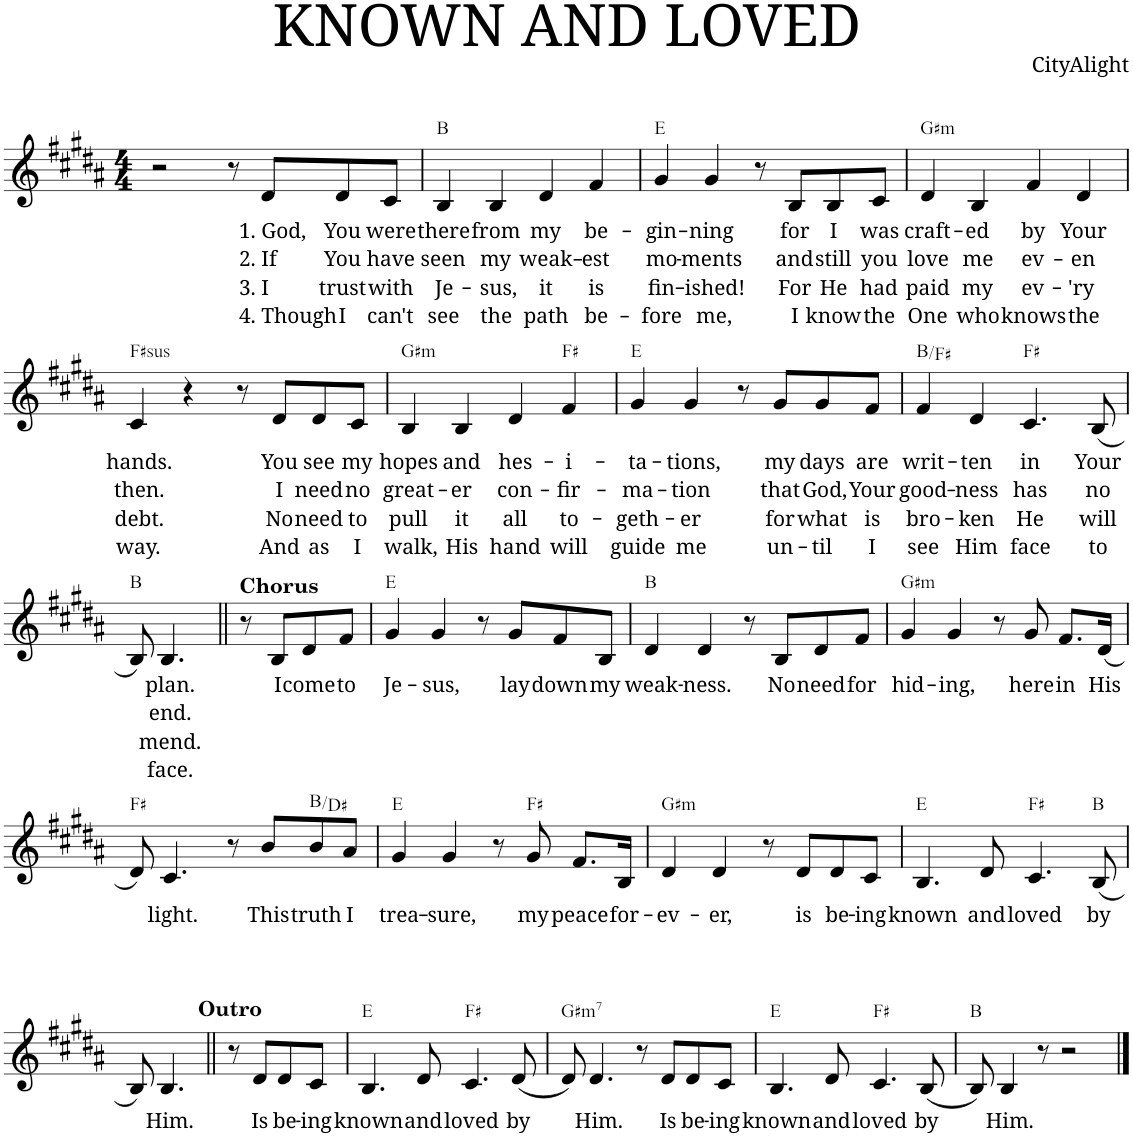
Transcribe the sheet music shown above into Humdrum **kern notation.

**kern	**text	**text	**text	**text	**harte
*part1	*part1	*part1	*part1	*part1	*part1
*staff1	*staff1	*staff1	*staff1	*staff1	*
*I"Piano	*	*	*	*	*
*I'Pno.	*	*	*	*	*
*clefG2	*	*	*	*	*
*k[f#c#g#d#a#]	*	*	*	*	*
*M4/4	*	*	*	*	*
=1	=1	=1	=1	=1	=1
2r	.	.	.	.	.
8r	.	.	.	.	.
!	!LO:LY:b	!LO:LY:b	!LO:LY:b	!LO:LY:b	!
8d#/L	1. God,	2. If	3. I	4. Though	.
!	!LO:LY:b	!LO:LY:b	!LO:LY:b	!LO:LY:b	!
8d#/	You	You	trust	I	.
!	!LO:LY:b	!LO:LY:b	!LO:LY:b	!LO:LY:b	!
8c#/J	were	have	with	can't	.
=2	=2	=2	=2	=2	=2
!	!LO:LY:b	!LO:LY:b	!LO:LY:b	!LO:LY:b	!
4B/	there	seen	Je-	see	B:maj
!	!LO:LY:b	!LO:LY:b	!LO:LY:b	!LO:LY:b	!
4B/	from	my	-sus,	the	.
!	!LO:LY:b	!LO:LY:b	!LO:LY:b	!LO:LY:b	!
4d#/	my	weak-	it	path	.
!	!LO:LY:b	!LO:LY:b	!LO:LY:b	!LO:LY:b	!
4f#/	be-	-est	is	be-	.
=3	=3	=3	=3	=3	=3
!	!LO:LY:b	!LO:LY:b	!LO:LY:b	!LO:LY:b	!
4g#/	-gin-	mo-	fin-	-fore	E:maj
!	!LO:LY:b	!LO:LY:b	!LO:LY:b	!LO:LY:b	!
4g#/	-ning	-ments	-ished!	me,	.
8r	.	.	.	.	.
!	!LO:LY:b	!LO:LY:b	!LO:LY:b	!LO:LY:b	!
8B/L	for	and	For	I	.
!	!LO:LY:b	!LO:LY:b	!LO:LY:b	!LO:LY:b	!
8B/	I	still	He	know	.
!	!LO:LY:b	!LO:LY:b	!LO:LY:b	!LO:LY:b	!
8c#/J	was	you	had	the	.
=4	=4	=4	=4	=4	=4
!	!LO:LY:b	!LO:LY:b	!LO:LY:b	!LO:LY:b	!LO:H:kt=m
4d#/	craft-	love	paid	One	G#:min
!	!LO:LY:b	!LO:LY:b	!LO:LY:b	!LO:LY:b	!
4B/	-ed	me	my	who	.
!	!LO:LY:b	!LO:LY:b	!LO:LY:b	!LO:LY:b	!
4f#/	by	ev-	ev-	knows	.
!	!LO:LY:b	!LO:LY:b	!LO:LY:b	!LO:LY:b	!
4d#/	Your	-en	-'ry	the	.
!!LO:LB:g=z
=5	=5	=5	=5	=5	=5
!	!LO:LY:b	!LO:LY:b	!LO:LY:b	!LO:LY:b	!LO:H:kt=sus
4c#/	hands.	then.	debt.	way.	F#:sus4
4r	.	.	.	.	.
8r	.	.	.	.	.
!	!LO:LY:b	!LO:LY:b	!LO:LY:b	!LO:LY:b	!
8d#/L	You	I	No	And	.
!	!LO:LY:b	!LO:LY:b	!LO:LY:b	!LO:LY:b	!
8d#/	see	need	need	as	.
!	!LO:LY:b	!LO:LY:b	!LO:LY:b	!LO:LY:b	!
8c#/J	my	no	to	I	.
=6	=6	=6	=6	=6	=6
!	!LO:LY:b	!LO:LY:b	!LO:LY:b	!LO:LY:b	!LO:H:kt=m
4B/	hopes	great-	pull	walk,	G#:min
!	!LO:LY:b	!LO:LY:b	!LO:LY:b	!LO:LY:b	!
4B/	and	-er	it	His	.
!	!LO:LY:b	!LO:LY:b	!LO:LY:b	!LO:LY:b	!
4d#/	hes-	con-	all	hand	.
!	!LO:LY:b	!LO:LY:b	!LO:LY:b	!LO:LY:b	!
4f#/	-i-	-fir-	to-	will	F#:maj
=7	=7	=7	=7	=7	=7
!	!LO:LY:b	!LO:LY:b	!LO:LY:b	!LO:LY:b	!
4g#/	-ta-	-ma-	-geth-	guide	E:maj
!	!LO:LY:b	!LO:LY:b	!LO:LY:b	!LO:LY:b	!
4g#/	-tions,	-tion	-er	me	.
8r	.	.	.	.	.
!	!LO:LY:b	!LO:LY:b	!LO:LY:b	!LO:LY:b	!
8g#/L	my	that	for	un-	.
!	!LO:LY:b	!LO:LY:b	!LO:LY:b	!LO:LY:b	!
8g#/	days	God,	what	-til	.
!	!LO:LY:b	!LO:LY:b	!LO:LY:b	!LO:LY:b	!
8f#/J	are	Your	is	I	.
=8	=8	=8	=8	=8	=8
!	!LO:LY:b	!LO:LY:b	!LO:LY:b	!LO:LY:b	!
4f#/	writ-	good-	bro-	see	B:maj/5
!	!LO:LY:b	!LO:LY:b	!LO:LY:b	!LO:LY:b	!
4d#/	-ten	-ness	-ken	Him	.
!	!LO:LY:b	!LO:LY:b	!LO:LY:b	!LO:LY:b	!
4.c#/	in	has	He	face	F#:maj
!	!LO:LY:b	!LO:LY:b	!LO:LY:b	!LO:LY:b	!
(8B/	Your	no	will	to	.
!!LO:LB:g=z
=9	=9	=9	=9	=9	=9
8B/)	.	.	.	.	B:maj
!	!LO:LY:b	!LO:LY:b	!LO:LY:b	!LO:LY:b	!
4.B/	plan.	end.	mend.	face.	.
!LO:TX:a:B:t=Chorus	!	!	!	!	!
8r	.	.	.	.	.
!	!LO:LY:b	!	!	!	!
8B/L	I	.	.	.	.
!	!LO:LY:b	!	!	!	!
8d#/	come	.	.	.	.
!	!LO:LY:b	!	!	!	!
8f#/J	to	.	.	.	.
=10	=10	=10	=10	=10	=10
!	!LO:LY:b	!	!	!	!
4g#/	Je-	.	.	.	E:maj
!	!LO:LY:b	!	!	!	!
4g#/	-sus,	.	.	.	.
8r	.	.	.	.	.
!	!LO:LY:b	!	!	!	!
8g#/L	lay	.	.	.	.
!	!LO:LY:b	!	!	!	!
8f#/	down	.	.	.	.
!	!LO:LY:b	!	!	!	!
8B/J	my	.	.	.	.
=11	=11	=11	=11	=11	=11
!	!LO:LY:b	!	!	!	!
4d#/	weak-	.	.	.	B:maj
!	!LO:LY:b	!	!	!	!
4d#/	-ness.	.	.	.	.
8r	.	.	.	.	.
!	!LO:LY:b	!	!	!	!
8B/L	No	.	.	.	.
!	!LO:LY:b	!	!	!	!
8d#/	need	.	.	.	.
!	!LO:LY:b	!	!	!	!
8f#/J	for	.	.	.	.
=12	=12	=12	=12	=12	=12
!	!LO:LY:b	!	!	!	!LO:H:kt=m
4g#/	hid-	.	.	.	G#:min
!	!LO:LY:b	!	!	!	!
4g#/	-ing,	.	.	.	.
8r	.	.	.	.	.
!	!LO:LY:b	!	!	!	!
8g#/	here	.	.	.	.
!	!LO:LY:b	!	!	!	!
8.f#/L	in	.	.	.	.
!	!LO:LY:b	!	!	!	!
(16d#/Jk	His	.	.	.	.
!!LO:LB:g=z
=13	=13	=13	=13	=13	=13
8d#/)	.	.	.	.	F#:maj
!	!LO:LY:b	!	!	!	!
4.c#/	light.	.	.	.	.
8r	.	.	.	.	.
!	!LO:LY:b	!	!	!	!
8b/L	This	.	.	.	.
!	!LO:LY:b	!	!	!	!
8b/	truth	.	.	.	B:maj/3
!	!LO:LY:b	!	!	!	!
8a#/J	I	.	.	.	.
=14	=14	=14	=14	=14	=14
!	!LO:LY:b	!	!	!	!
4g#/	trea-	.	.	.	E:maj
!	!LO:LY:b	!	!	!	!
4g#/	-sure,	.	.	.	.
8r	.	.	.	.	.
!	!LO:LY:b	!	!	!	!
8g#/	my	.	.	.	F#:maj
!	!LO:LY:b	!	!	!	!
8.f#/L	peace	.	.	.	.
!	!LO:LY:b	!	!	!	!
16B/Jk	for-	.	.	.	.
=15	=15	=15	=15	=15	=15
!	!LO:LY:b	!	!	!	!LO:H:kt=m
4d#/	-ev-	.	.	.	G#:min
!	!LO:LY:b	!	!	!	!
4d#/	-er,	.	.	.	.
8r	.	.	.	.	.
!	!LO:LY:b	!	!	!	!
8d#/L	is	.	.	.	.
!	!LO:LY:b	!	!	!	!
8d#/	be-	.	.	.	.
!	!LO:LY:b	!	!	!	!
8c#/J	-ing	.	.	.	.
=16	=16	=16	=16	=16	=16
!	!LO:LY:b	!	!	!	!
4.B/	known	.	.	.	E:maj
!	!LO:LY:b	!	!	!	!
8d#/	and	.	.	.	.
!	!LO:LY:b	!	!	!	!
4.c#/	loved	.	.	.	F#:maj
!	!LO:LY:b	!	!	!	!
(8B/	by	.	.	.	B:maj
!!LO:LB:g=z
=17	=17	=17	=17	=17	=17
8B/)	.	.	.	.	.
!	!LO:LY:b	!	!	!	!
4.B/	Him.	.	.	.	.
8r	.	.	.	.	.
!LO:TX:a:B:t=Outro	!	!	!	!	!
!	!LO:LY:b	!	!	!	!
8d#/L	Is	.	.	.	.
!	!LO:LY:b	!	!	!	!
8d#/	be-	.	.	.	.
!	!LO:LY:b	!	!	!	!
8c#/J	-ing	.	.	.	.
=18	=18	=18	=18	=18	=18
!	!LO:LY:b	!	!	!	!
4.B/	known	.	.	.	E:maj
!	!LO:LY:b	!	!	!	!
8d#/	and	.	.	.	.
!	!LO:LY:b	!	!	!	!
4.c#/	loved	.	.	.	F#:maj
!	!LO:LY:b	!	!	!	!
(8d#/	by	.	.	.	.
=19	=19	=19	=19	=19	=19
!	!	!	!	!	!LO:H:kt=m7
8d#/)	.	.	.	.	G#:min7
!	!LO:LY:b	!	!	!	!
4.d#/	Him.	.	.	.	.
8r	.	.	.	.	.
!	!LO:LY:b	!	!	!	!
8d#/L	Is	.	.	.	.
!	!LO:LY:b	!	!	!	!
8d#/	be-	.	.	.	.
!	!LO:LY:b	!	!	!	!
8c#/J	-ing	.	.	.	.
=20	=20	=20	=20	=20	=20
!	!LO:LY:b	!	!	!	!
4.B/	known	.	.	.	E:maj
!	!LO:LY:b	!	!	!	!
8d#/	and	.	.	.	.
!	!LO:LY:b	!	!	!	!
4.c#/	loved	.	.	.	F#:maj
!	!LO:LY:b	!	!	!	!
(8B/	by	.	.	.	.
=21	=21	=21	=21	=21	=21
8B/)	.	.	.	.	B:maj
!	!LO:LY:b	!	!	!	!
4B/	Him.	.	.	.	.
8r	.	.	.	.	.
2r	.	.	.	.	.
==	==	==	==	==	==
*-	*-	*-	*-	*-	*-
